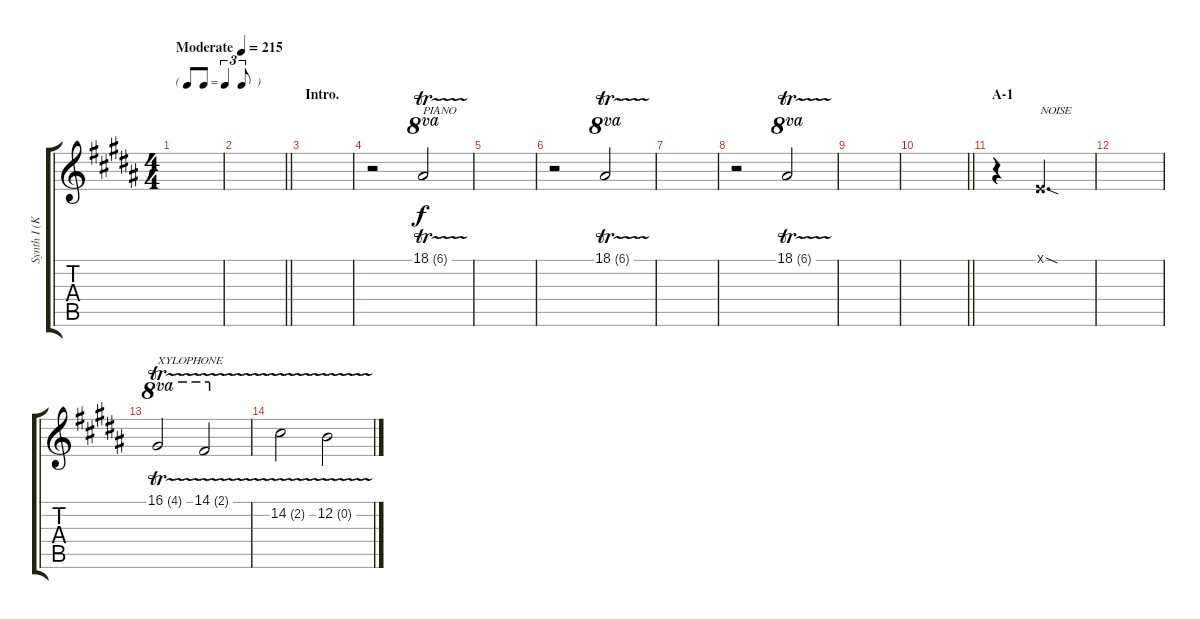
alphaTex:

\track ("Synth I (Kotobuki Tsumugi)" "Synth I (K") {instrument acousticgrandpiano}
\staff {score tabs}
\tuning (E4 B3 G3 D3 A2 E2) {hide}
\ts (4 4)
\tf triplet8th
\tempo (215 "Moderate")
\clef g2
\ks b
|
\barLineRight lightlight
|
\section ("" "Intro.")
|
r.2 18.1{tr (6 16)}.2{ot 8va txt "PIANO"} |
|
r.2 18.1{tr (6 16)}.2{ot 8va} |
|
r.2 18.1{tr (6 16)}.2{ot 8va} |
|
\barLineRight lightlight
|
\section ("" "A-1")
r.4 0.1{sod x}.2{d txt "NOISE"} |
|
16.1{tr (4 16)}.2{ot 8va txt "XYLOPHONE" instrument celesta} 14.1{tr (2 16)}.2{ot 8va} |
14.2{tr (2 16)}.2 12.2{tr (0 16)}.2
